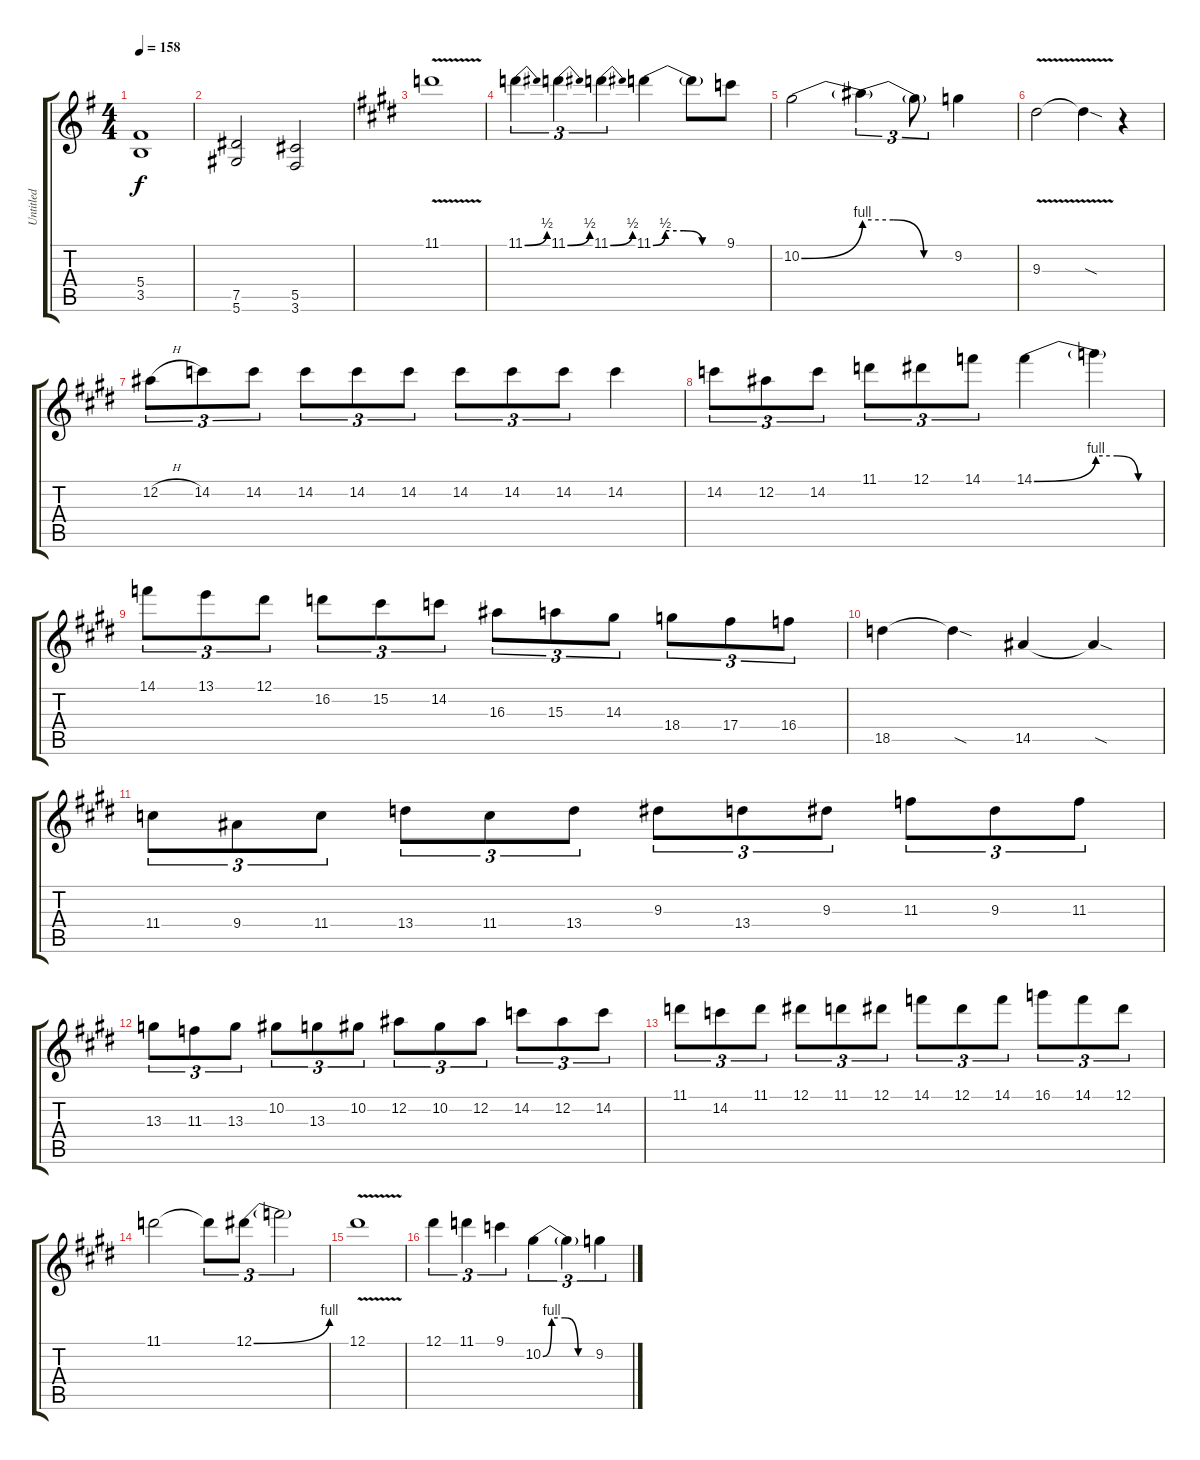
\track ("Untitled" "Untitled") {instrument distortionguitar}
\staff {score tabs}
\tuning (Eb4 Bb3 Gb3 Db3 Ab2 Eb2) {hide}
\ts (4 4)
\tempo 158
\clef g2
\ks g
(5.4 3.5).1{dy f} |
(7.5 5.6).2 (5.5 3.6).2 |
\ks e
11.1{v}.1 |
\ks c#minor
11.1{be (bend 0 0 60 2)}.4{tu (3 2)} 11.1{be (bend 0 0 60 2)}.4{tu (3 2)} 11.1{be (bend 0 0 60 2)}.4{tu (3 2)} 11.1{be (custom 0 0 10 2 25 2 40 0 60 0)}.4 11.1{t}.8 9.1.8 |
10.2{be (bend 0 0 60 4)}.2 10.2{be (custom 0 4 20 4 40 0 60 0) t}.4{tu (3 2)} 10.2{t}.8{tu (3 2)} 9.2.4 |
9.3{v}.2 9.3{sod t}.4 r.4 |
\ks e
12.2{h}.8{tu (3 2)} 14.2.8{tu (3 2)} 14.2.8{tu (3 2)} 14.2.8{tu (3 2)} 14.2.8{tu (3 2)} 14.2.8{tu (3 2)} 14.2.8{tu (3 2)} 14.2.8{tu (3 2)} 14.2.8{tu (3 2)} 14.2.4 |
\ks c#minor
14.2.8{tu (3 2)} 12.2.8{tu (3 2)} 14.2.8{tu (3 2)} 11.1.8{tu (3 2)} 12.1.8{tu (3 2)} 14.1.8{tu (3 2)} 14.1{be (bend 0 0 60 4)}.4 14.1{be (custom 0 4 20 4 40 0 60 0) t}.4 |
14.1.8{tu (3 2)} 13.1.8{tu (3 2)} 12.1.8{tu (3 2)} 16.2.8{tu (3 2)} 15.2.8{tu (3 2)} 14.2.8{tu (3 2)} 16.3.8{tu (3 2)} 15.3.8{tu (3 2)} 14.3.8{tu (3 2)} 18.4.8{tu (3 2)} 17.4.8{tu (3 2)} 16.4.8{tu (3 2)} |
\ks e
18.5.4 18.5{sod t}.4 14.5.4 14.5{sod t}.4 |
\ks c#minor
11.4.8{tu (3 2)} 9.4.8{tu (3 2)} 11.4.8{tu (3 2)} 13.4.8{tu (3 2)} 11.4.8{tu (3 2)} 13.4.8{tu (3 2)} 9.3.8{tu (3 2)} 13.4.8{tu (3 2)} 9.3.8{tu (3 2)} 11.3.8{tu (3 2)} 9.3.8{tu (3 2)} 11.3.8{tu (3 2)} |
13.3.8{tu (3 2)} 11.3.8{tu (3 2)} 13.3.8{tu (3 2)} 10.2.8{tu (3 2)} 13.3.8{tu (3 2)} 10.2.8{tu (3 2)} 12.2.8{tu (3 2)} 10.2.8{tu (3 2)} 12.2.8{tu (3 2)} 14.2.8{tu (3 2)} 12.2.8{tu (3 2)} 14.2.8{tu (3 2)} |
11.1.8{tu (3 2)} 14.2.8{tu (3 2)} 11.1.8{tu (3 2)} 12.1.8{tu (3 2)} 11.1.8{tu (3 2)} 12.1.8{tu (3 2)} 14.1.8{tu (3 2)} 12.1.8{tu (3 2)} 14.1.8{tu (3 2)} 16.1.8{tu (3 2)} 14.1.8{tu (3 2)} 12.1.8{tu (3 2)} |
11.1.2 11.1{t}.8{tu (3 2)} 12.1{be (bend 0 0 60 4)}.8{tu (3 2)} 12.1{t}.2{tu (3 2)} |
12.1{v}.1 |
12.1.4{tu (3 2)} 11.1.4{tu (3 2)} 9.1.4{tu (3 2)} 10.2{be (custom 0 0 10 4 25 4 40 0 60 0)}.4{tu (3 2)} 10.2{t}.4{tu (3 2)} 9.2.4{tu (3 2)}
